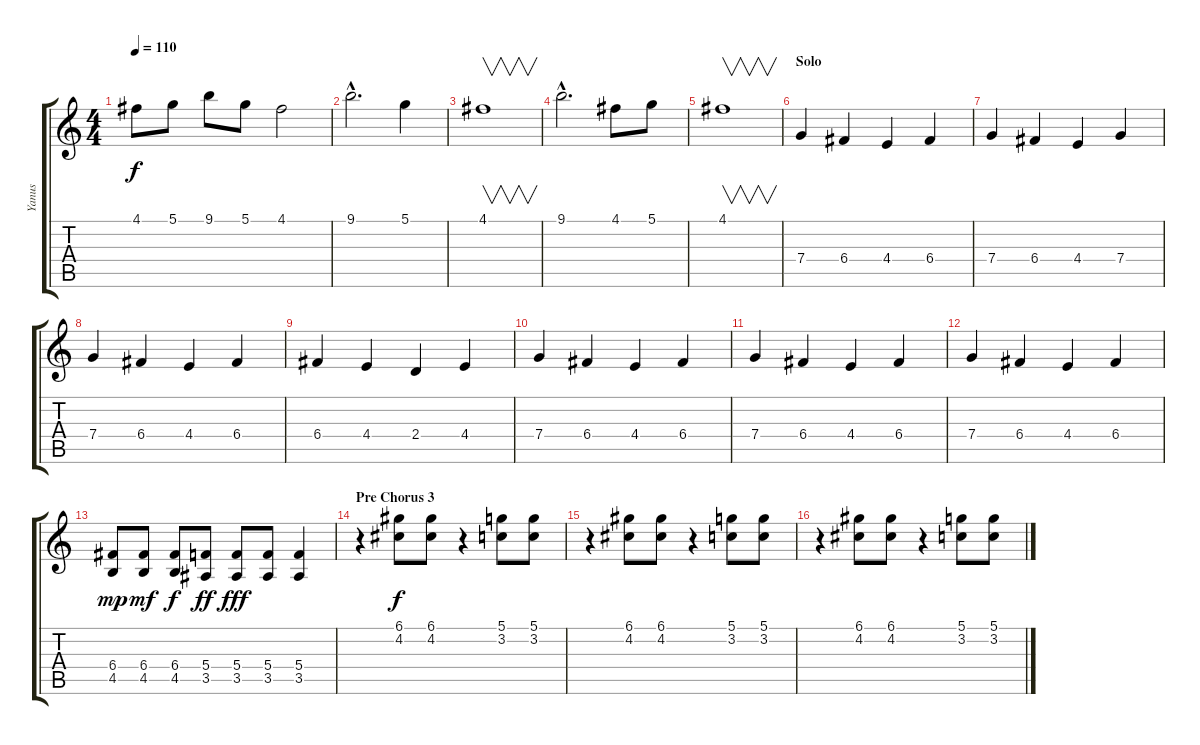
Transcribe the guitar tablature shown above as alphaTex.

\track ("Yanus" "Yanus") {instrument distortionguitar}
\staff {score tabs}
\tuning (D4 A3 F3 C3 G2 C2) {hide}
\ts (4 4)
\tempo 110
\clef g2
\ks c
4.1.8{dy f} 5.1.8 9.1.8 5.1.8 4.1.2 |
9.1{hac}.2{d} 5.1.4 |
4.1.1{v} |
9.1{hac}.2{d} 4.1.8 5.1.8 |
4.1.1{v} |
\section ("" "Solo")
7.4.4 6.4.4 4.4.4 6.4.4 |
7.4.4 6.4.4 4.4.4 7.4.4 |
7.4.4 6.4.4 4.4.4 6.4.4 |
6.4.4 4.4.4 2.4.4 4.4.4 |
7.4.4 6.4.4 4.4.4 6.4.4 |
7.4.4 6.4.4 4.4.4 6.4.4 |
7.4.4 6.4.4 4.4.4 6.4.4 |
(6.4 4.5).8{dy mp} (6.4 4.5).8{dy mf} (6.4 4.5).8{dy f} (5.4 3.5).8{dy ff} (5.4 3.5).8{dy fff} (5.4 3.5).8 (5.4 3.5).4 |
\section ("" "Pre Chorus 3")
r.4 (6.1 4.2).8{dy f} (6.1 4.2).8 r.4 (5.1 3.2).8 (5.1 3.2).8 |
r.4 (6.1 4.2).8 (6.1 4.2).8 r.4 (5.1 3.2).8 (5.1 3.2).8 |
r.4 (6.1 4.2).8 (6.1 4.2).8 r.4 (5.1 3.2).8 (5.1 3.2).8
